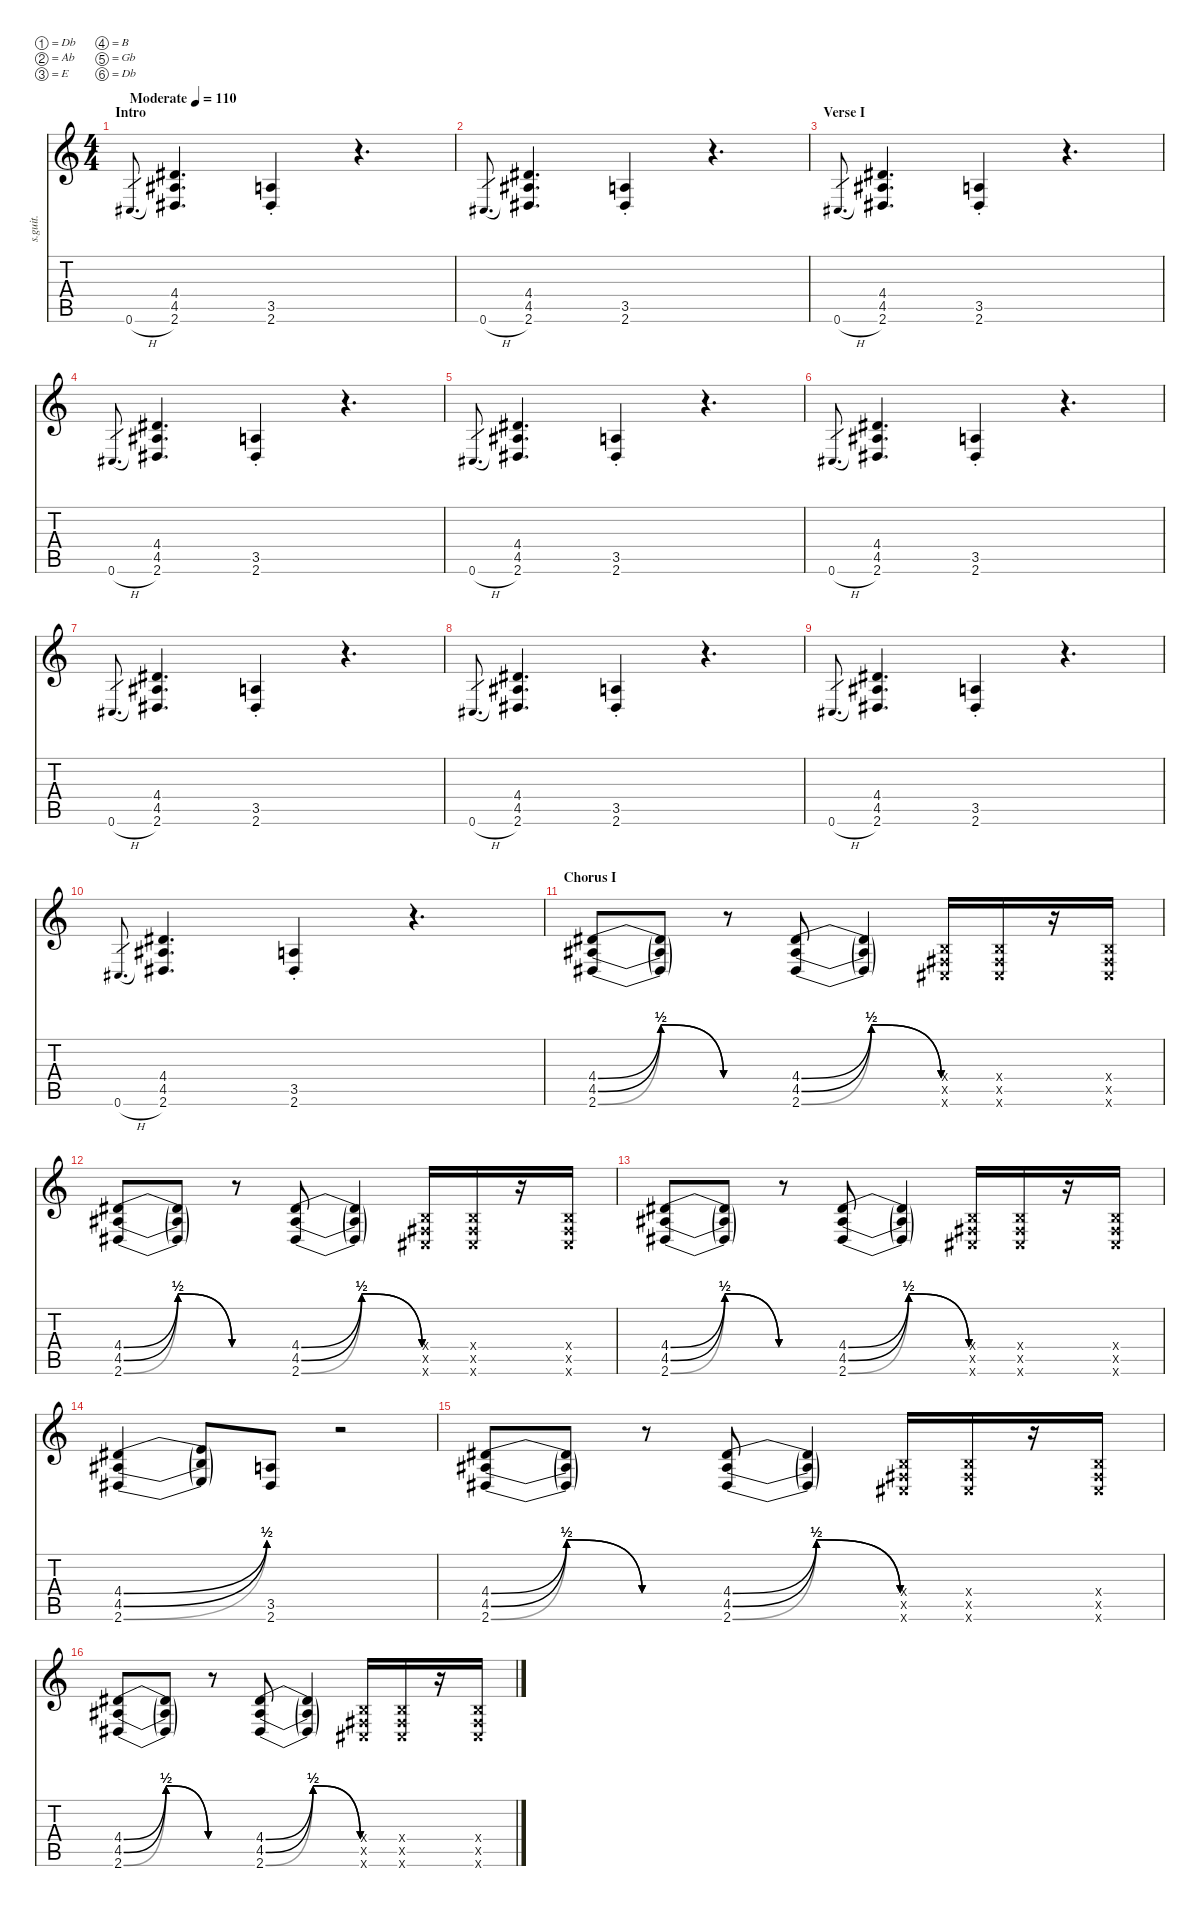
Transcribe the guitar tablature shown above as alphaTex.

\defaultSystemsLayout 4
\hideDynamics
\bracketExtendMode nobrackets
\track ("Wes" "s.guit.") {instrument distortionguitar}
\staff {score tabs}
\tuning (Db4 Ab3 E3 B2 Gb2 Db2)
\ts (4 4)
\beaming (8 2 2 2 2)
\section ("" "Intro")
\tempo (110 "Moderate")
\clef g2
\ks c
0.6{h acc #}.8{d lyrics (0 "") lyrics (1 "") lyrics (2 "") lyrics (3 "") lyrics (4 "") gr dy mf instrument distortionguitar} (2.6{acc #} 4.5{acc #} 4.4{acc #}).4{d lyrics (0 "") lyrics (1 "") lyrics (2 "") lyrics (3 "") lyrics (4 "") dy ff} (3.5{st} 2.6{st acc #}).4{lyrics (0 "") lyrics (1 "") lyrics (2 "") lyrics (3 "") lyrics (4 "")} r.4{d} |
0.6{h acc #}.8{d lyrics (0 "") lyrics (1 "") lyrics (2 "") lyrics (3 "") lyrics (4 "") gr dy mf} (2.6{acc #} 4.5{acc #} 4.4{acc #}).4{d lyrics (0 "") lyrics (1 "") lyrics (2 "") lyrics (3 "") lyrics (4 "") dy ff} (3.5{st} 2.6{st acc #}).4{lyrics (0 "") lyrics (1 "") lyrics (2 "") lyrics (3 "") lyrics (4 "")} r.4{d} |
\section ("" "Verse I")
0.6{h acc #}.8{d lyrics (0 "") lyrics (1 "") lyrics (2 "") lyrics (3 "") lyrics (4 "") gr dy mf} (2.6{acc #} 4.5{acc #} 4.4{acc #}).4{d lyrics (0 "") lyrics (1 "") lyrics (2 "") lyrics (3 "") lyrics (4 "") dy ff} (3.5{st} 2.6{st acc #}).4{lyrics (0 "") lyrics (1 "") lyrics (2 "") lyrics (3 "") lyrics (4 "")} r.4{d} |
0.6{h acc #}.8{d lyrics (0 "") lyrics (1 "") lyrics (2 "") lyrics (3 "") lyrics (4 "") gr dy mf} (2.6{acc #} 4.5{acc #} 4.4{acc #}).4{d lyrics (0 "") lyrics (1 "") lyrics (2 "") lyrics (3 "") lyrics (4 "") dy ff} (3.5{st} 2.6{st acc #}).4{lyrics (0 "") lyrics (1 "") lyrics (2 "") lyrics (3 "") lyrics (4 "")} r.4{d} |
0.6{h acc #}.8{d lyrics (0 "") lyrics (1 "") lyrics (2 "") lyrics (3 "") lyrics (4 "") gr dy mf} (2.6{acc #} 4.5{acc #} 4.4{acc #}).4{d lyrics (0 "") lyrics (1 "") lyrics (2 "") lyrics (3 "") lyrics (4 "") dy ff} (3.5{st} 2.6{st acc #}).4{lyrics (0 "") lyrics (1 "") lyrics (2 "") lyrics (3 "") lyrics (4 "")} r.4{d} |
0.6{h acc #}.8{d lyrics (0 "") lyrics (1 "") lyrics (2 "") lyrics (3 "") lyrics (4 "") gr dy mf} (2.6{acc #} 4.5{acc #} 4.4{acc #}).4{d lyrics (0 "") lyrics (1 "") lyrics (2 "") lyrics (3 "") lyrics (4 "") dy ff} (3.5{st} 2.6{st acc #}).4{lyrics (0 "") lyrics (1 "") lyrics (2 "") lyrics (3 "") lyrics (4 "")} r.4{d} |
0.6{h acc #}.8{d lyrics (0 "") lyrics (1 "") lyrics (2 "") lyrics (3 "") lyrics (4 "") gr dy mf} (2.6{acc #} 4.5{acc #} 4.4{acc #}).4{d lyrics (0 "") lyrics (1 "") lyrics (2 "") lyrics (3 "") lyrics (4 "") dy ff} (3.5{st} 2.6{st acc #}).4{lyrics (0 "") lyrics (1 "") lyrics (2 "") lyrics (3 "") lyrics (4 "")} r.4{d} |
0.6{h acc #}.8{d lyrics (0 "") lyrics (1 "") lyrics (2 "") lyrics (3 "") lyrics (4 "") gr dy mf} (2.6{acc #} 4.5{acc #} 4.4{acc #}).4{d lyrics (0 "") lyrics (1 "") lyrics (2 "") lyrics (3 "") lyrics (4 "") dy ff} (3.5{st} 2.6{st acc #}).4{lyrics (0 "") lyrics (1 "") lyrics (2 "") lyrics (3 "") lyrics (4 "")} r.4{d} |
0.6{h acc #}.8{d lyrics (0 "") lyrics (1 "") lyrics (2 "") lyrics (3 "") lyrics (4 "") gr dy mf} (2.6{acc #} 4.5{acc #} 4.4{acc #}).4{d lyrics (0 "") lyrics (1 "") lyrics (2 "") lyrics (3 "") lyrics (4 "") dy ff} (3.5{st} 2.6{st acc #}).4{lyrics (0 "") lyrics (1 "") lyrics (2 "") lyrics (3 "") lyrics (4 "")} r.4{d} |
0.6{h acc #}.8{d lyrics (0 "") lyrics (1 "") lyrics (2 "") lyrics (3 "") lyrics (4 "") gr dy mf} (2.6{acc #} 4.5{acc #} 4.4{acc #}).4{d lyrics (0 "") lyrics (1 "") lyrics (2 "") lyrics (3 "") lyrics (4 "") dy ff} (3.5{st} 2.6{st acc #}).4{lyrics (0 "") lyrics (1 "") lyrics (2 "") lyrics (3 "") lyrics (4 "")} r.4{d} |
\section ("" "Chorus I")
(2.6{be (bendrelease 0 0 31.2 2 31.799999999999997 2 58.8 0) acc #} 4.5{be (bendrelease 0 0 31.799999999999997 2 34.199999999999996 2 58.8 0) acc #} 4.4{be (bendrelease 0 0 25.8 2 43.199999999999996 2 43.199999999999996 0) acc #}).8{lyrics (0 "") lyrics (1 "") lyrics (2 "") lyrics (3 "") lyrics (4 "")} (4.5{t acc #} 2.6{t acc #} 4.4{t acc #}).8{lyrics (0 "") lyrics (1 "") lyrics (2 "") lyrics (3 "") lyrics (4 "")} r.8 (2.6{be (bendrelease 0 0 31.2 2 31.799999999999997 2 58.8 0) acc #} 4.5{be (bendrelease 0 0 31.799999999999997 2 34.199999999999996 2 58.8 0) acc #} 4.4{be (bendrelease 0 0 25.8 2 43.199999999999996 2 43.199999999999996 0) acc #}).8{lyrics (0 "") lyrics (1 "") lyrics (2 "") lyrics (3 "") lyrics (4 "")} (4.5{t acc #} 2.6{t acc #} 4.4{t acc #}).4{lyrics (0 "") lyrics (1 "") lyrics (2 "") lyrics (3 "") lyrics (4 "")} (0.6{x acc #} 0.5{x acc #} 0.4{x}).16{lyrics (0 "") lyrics (1 "") lyrics (2 "") lyrics (3 "") lyrics (4 "")} (0.4{x} 0.5{x acc #} 0.6{x acc #}).16{lyrics (0 "") lyrics (1 "") lyrics (2 "") lyrics (3 "") lyrics (4 "")} r.16 (0.5{x acc #} 0.4{x} 0.6{x acc #}).16{lyrics (0 "") lyrics (1 "") lyrics (2 "") lyrics (3 "") lyrics (4 "")} |
(2.6{be (bendrelease 0 0 31.2 2 31.799999999999997 2 58.8 0) acc #} 4.5{be (bendrelease 0 0 31.799999999999997 2 34.199999999999996 2 58.8 0) acc #} 4.4{be (bendrelease 0 0 25.8 2 43.199999999999996 2 43.199999999999996 0) acc #}).8{lyrics (0 "") lyrics (1 "") lyrics (2 "") lyrics (3 "") lyrics (4 "")} (4.5{t acc #} 2.6{t acc #} 4.4{t acc #}).8{lyrics (0 "") lyrics (1 "") lyrics (2 "") lyrics (3 "") lyrics (4 "")} r.8 (2.6{be (bendrelease 0 0 31.2 2 31.799999999999997 2 58.8 0) acc #} 4.5{be (bendrelease 0 0 31.799999999999997 2 34.199999999999996 2 58.8 0) acc #} 4.4{be (bendrelease 0 0 25.8 2 43.199999999999996 2 43.199999999999996 0) acc #}).8{lyrics (0 "") lyrics (1 "") lyrics (2 "") lyrics (3 "") lyrics (4 "")} (4.5{t acc #} 2.6{t acc #} 4.4{t acc #}).4{lyrics (0 "") lyrics (1 "") lyrics (2 "") lyrics (3 "") lyrics (4 "")} (0.6{x acc #} 0.5{x acc #} 0.4{x}).16{lyrics (0 "") lyrics (1 "") lyrics (2 "") lyrics (3 "") lyrics (4 "")} (0.4{x} 0.5{x acc #} 0.6{x acc #}).16{lyrics (0 "") lyrics (1 "") lyrics (2 "") lyrics (3 "") lyrics (4 "")} r.16 (0.5{x acc #} 0.4{x} 0.6{x acc #}).16{lyrics (0 "") lyrics (1 "") lyrics (2 "") lyrics (3 "") lyrics (4 "")} |
(2.6{be (bendrelease 0 0 31.2 2 31.799999999999997 2 58.8 0) acc #} 4.5{be (bendrelease 0 0 31.799999999999997 2 34.199999999999996 2 58.8 0) acc #} 4.4{be (bendrelease 0 0 25.8 2 43.199999999999996 2 43.199999999999996 0) acc #}).8{lyrics (0 "") lyrics (1 "") lyrics (2 "") lyrics (3 "") lyrics (4 "")} (4.5{t acc #} 2.6{t acc #} 4.4{t acc #}).8{lyrics (0 "") lyrics (1 "") lyrics (2 "") lyrics (3 "") lyrics (4 "")} r.8 (2.6{be (bendrelease 0 0 31.2 2 31.799999999999997 2 58.8 0) acc #} 4.5{be (bendrelease 0 0 31.799999999999997 2 34.199999999999996 2 58.8 0) acc #} 4.4{be (bendrelease 0 0 25.8 2 43.199999999999996 2 43.199999999999996 0) acc #}).8{lyrics (0 "") lyrics (1 "") lyrics (2 "") lyrics (3 "") lyrics (4 "")} (4.5{t acc #} 2.6{t acc #} 4.4{t acc #}).4{lyrics (0 "") lyrics (1 "") lyrics (2 "") lyrics (3 "") lyrics (4 "")} (0.6{x acc #} 0.5{x acc #} 0.4{x}).16{lyrics (0 "") lyrics (1 "") lyrics (2 "") lyrics (3 "") lyrics (4 "")} (0.4{x} 0.5{x acc #} 0.6{x acc #}).16{lyrics (0 "") lyrics (1 "") lyrics (2 "") lyrics (3 "") lyrics (4 "")} r.16 (0.5{x acc #} 0.4{x} 0.6{x acc #}).16{lyrics (0 "") lyrics (1 "") lyrics (2 "") lyrics (3 "") lyrics (4 "")} |
(2.6{be (bend 0 0 31.2 2) acc #} 4.5{be (bend 0 0 31.799999999999997 2) acc #} 4.4{be (bend 0 0 31.2 2) acc #}).4{lyrics (0 "") lyrics (1 "") lyrics (2 "") lyrics (3 "") lyrics (4 "")} (4.5{t} 2.6{t} 4.4{t}).8{lyrics (0 "") lyrics (1 "") lyrics (2 "") lyrics (3 "") lyrics (4 "")} (3.5 2.6{acc #}).8{lyrics (0 "") lyrics (1 "") lyrics (2 "") lyrics (3 "") lyrics (4 "")} r.2 |
(2.6{be (bendrelease 0 0 31.2 2 31.799999999999997 2 58.8 0) acc #} 4.5{be (bendrelease 0 0 31.799999999999997 2 34.199999999999996 2 58.8 0) acc #} 4.4{be (bendrelease 0 0 25.8 2 43.199999999999996 2 43.199999999999996 0) acc #}).8{lyrics (0 "") lyrics (1 "") lyrics (2 "") lyrics (3 "") lyrics (4 "")} (4.5{t acc #} 2.6{t acc #} 4.4{t acc #}).8{lyrics (0 "") lyrics (1 "") lyrics (2 "") lyrics (3 "") lyrics (4 "")} r.8 (2.6{be (bendrelease 0 0 31.2 2 31.799999999999997 2 58.8 0) acc #} 4.5{be (bendrelease 0 0 31.799999999999997 2 34.199999999999996 2 58.8 0) acc #} 4.4{be (bendrelease 0 0 25.8 2 43.199999999999996 2 43.199999999999996 0) acc #}).8{lyrics (0 "") lyrics (1 "") lyrics (2 "") lyrics (3 "") lyrics (4 "")} (4.5{t acc #} 2.6{t acc #} 4.4{t acc #}).4{lyrics (0 "") lyrics (1 "") lyrics (2 "") lyrics (3 "") lyrics (4 "")} (0.6{x acc #} 0.5{x acc #} 0.4{x}).16{lyrics (0 "") lyrics (1 "") lyrics (2 "") lyrics (3 "") lyrics (4 "")} (0.4{x} 0.5{x acc #} 0.6{x acc #}).16{lyrics (0 "") lyrics (1 "") lyrics (2 "") lyrics (3 "") lyrics (4 "")} r.16 (0.5{x acc #} 0.4{x} 0.6{x acc #}).16{lyrics (0 "") lyrics (1 "") lyrics (2 "") lyrics (3 "") lyrics (4 "")} |
(2.6{be (bendrelease 0 0 31.2 2 31.799999999999997 2 58.8 0) acc #} 4.5{be (bendrelease 0 0 31.799999999999997 2 34.199999999999996 2 58.8 0) acc #} 4.4{be (bendrelease 0 0 25.8 2 43.199999999999996 2 43.199999999999996 0) acc #}).8{lyrics (0 "") lyrics (1 "") lyrics (2 "") lyrics (3 "") lyrics (4 "")} (4.5{t acc #} 2.6{t acc #} 4.4{t acc #}).8{lyrics (0 "") lyrics (1 "") lyrics (2 "") lyrics (3 "") lyrics (4 "")} r.8 (2.6{be (bendrelease 0 0 31.2 2 31.799999999999997 2 58.8 0) acc #} 4.5{be (bendrelease 0 0 31.799999999999997 2 34.199999999999996 2 58.8 0) acc #} 4.4{be (bendrelease 0 0 25.8 2 43.199999999999996 2 43.199999999999996 0) acc #}).8{lyrics (0 "") lyrics (1 "") lyrics (2 "") lyrics (3 "") lyrics (4 "")} (4.5{t acc #} 2.6{t acc #} 4.4{t acc #}).4{lyrics (0 "") lyrics (1 "") lyrics (2 "") lyrics (3 "") lyrics (4 "")} (0.6{x acc #} 0.5{x acc #} 0.4{x}).16{lyrics (0 "") lyrics (1 "") lyrics (2 "") lyrics (3 "") lyrics (4 "")} (0.4{x} 0.5{x acc #} 0.6{x acc #}).16{lyrics (0 "") lyrics (1 "") lyrics (2 "") lyrics (3 "") lyrics (4 "")} r.16 (0.5{x acc #} 0.4{x} 0.6{x acc #}).16{lyrics (0 "") lyrics (1 "") lyrics (2 "") lyrics (3 "") lyrics (4 "")}
